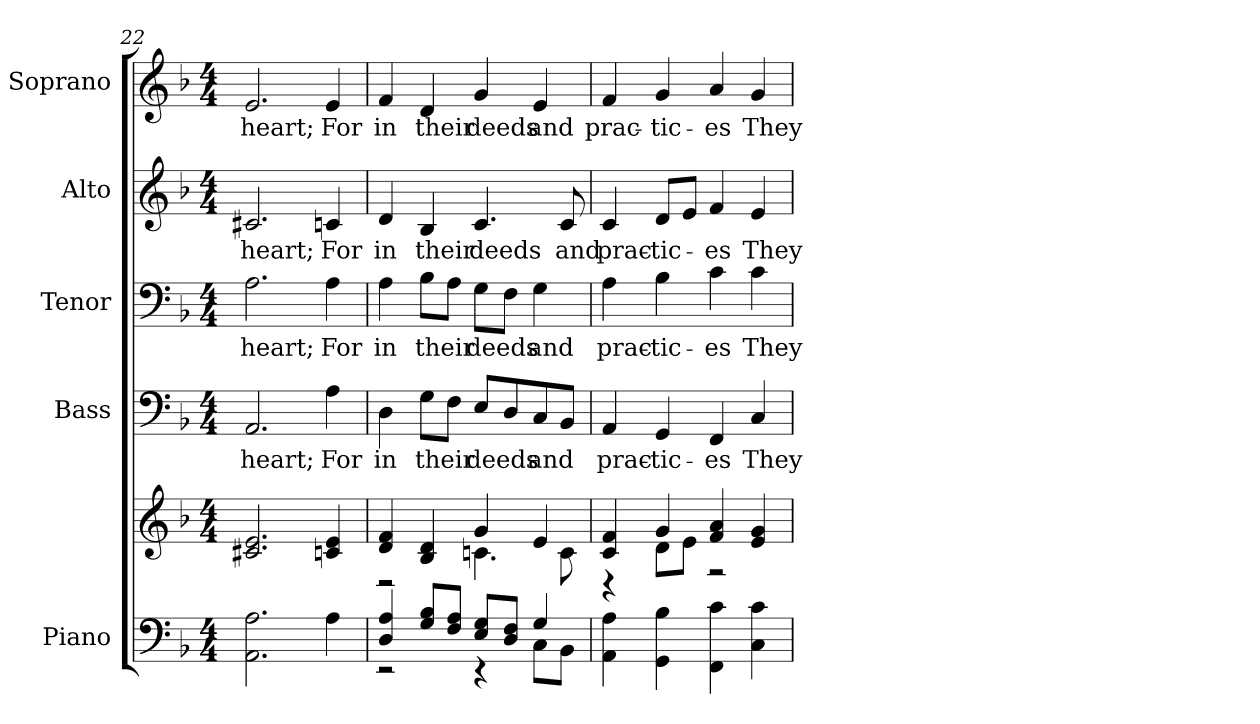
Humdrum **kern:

**kern	**kern	**kern	**text	**kern	**text	**kern	**text	**kern	**text
*part5	*part5	*part4	*part4	*part3	*part3	*part2	*part2	*part1	*part1
*staff6	*staff5	*staff4	*staff4	*staff3	*staff3	*staff2	*staff2	*staff1	*staff1
*I"Piano	*	*I"Bass	*	*I"Tenor	*	*I"Alto	*	*I"Soprano	*
*I'Pno.	*	*I'B.	*	*I'T.	*	*I'A.	*	*I'S.	*
!!LO:PB:g=z
*clefF4	*clefG2	*clefF4	*	*clefF4	*	*clefG2	*	*clefG2	*
*k[b-]	*k[b-]	*k[b-]	*	*k[b-]	*	*k[b-]	*	*k[b-]	*
*F:	*F:	*F:	*	*F:	*	*F:	*	*F:	*
*M4/4	*M4/4	*M4/4	*	*M4/4	*	*M4/4	*	*M4/4	*
=22	=22	=22	=22	=22	=22	=22	=22	=22	=22
!	!	!	!LO:LY:b:color=#000000	!	!	!	!	!	!
!	!	!	!	!	!LO:LY:b:color=#000000	!	!	!	!
!	!	!	!	!	!	!	!LO:LY:b:color=#000000	!	!
!	!	!	!	!	!	!	!	!	!LO:LY:b:color=#000000
2.AAi\ 2.Ai	2.c#Xi/ 2.ei	2.AAi/	heart;	2.Ai\	heart;	2.c#Xi/	heart;	2.ei/	heart;
!	!	!	!LO:LY:b:color=#000000	!	!	!	!	!	!
!	!	!	!	!	!LO:LY:b:color=#000000	!	!	!	!
!	!	!	!	!	!	!	!LO:LY:b:color=#000000	!	!
!	!	!	!	!	!	!	!	!	!LO:LY:b:color=#000000
4Ai\	4cni/ 4ei	4Ai\	For	4Ai\	For	4cni/	For	4ei/	For
=23	=23	=23	=23	=23	=23	=23	=23	=23	=23
*^	*^	*	*	*	*	*	*	*	*
!	!	!	!	!	!LO:LY:b:color=#000000	!	!	!	!	!	!
!	!	!	!	!	!	!	!LO:LY:b:color=#000000	!	!	!	!
!	!	!	!	!	!	!	!	!	!LO:LY:b:color=#000000	!	!
!	!	!	!	!	!	!	!	!	!	!	!LO:LY:b:color=#000000
4Di/ 4Ai	2r	4di/ 4fi	2r	4Di\	in	4Ai\	in	4di/	in	4fi/	in
!	!	!	!	!	!LO:LY:b:color=#000000	!	!	!	!	!	!
!	!	!	!	!	!	!	!LO:LY:b:color=#000000	!	!	!	!
!	!	!	!	!	!	!	!	!	!LO:LY:b:color=#000000	!	!
!	!	!	!	!	!	!	!	!	!	!	!LO:LY:b:color=#000000
8Gi/ 8B-iL	.	4B-i/ 4di	.	8Gi\L	their	8B-i\L	their	4B-i/	their	4di/	their
8Fi/ 8AiJ	.	.	.	8Fi\J	.	8Ai\J	.	.	.	.	.
!	!	!	!	!	!LO:LY:b:color=#000000	!	!	!	!	!	!
!	!	!	!	!	!	!	!LO:LY:b:color=#000000	!	!	!	!
!	!	!	!	!	!	!	!	!	!LO:LY:b:color=#000000	!	!
!	!	!	!	!	!	!	!	!	!	!	!LO:LY:b:color=#000000
8Ei/ 8GiL	4r	4gi/	4.cni\	8Ei/L	deeds	8Gi\L	deeds	4.ci/	deeds	4gi/	deeds
8Di/ 8FiJ	.	.	.	8Di/	.	8Fi\J	.	.	.	.	.
!	!	!	!	!	!LO:LY:b:color=#000000	!	!	!	!	!	!
!	!	!	!	!	!	!	!LO:LY:b:color=#000000	!	!	!	!
!	!	!	!	!	!	!	!	!	!	!	!LO:LY:b:color=#000000
4Gi/	8Ci\L	4ei/	.	8Ci/	and	4Gi\	and	.	.	4ei/	and
!	!	!	!	!	!	!	!	!	!LO:LY:b:color=#000000	!	!
.	8BB-i\J	.	8ci\	8BB-i/J	.	.	.	8ci/	and	.	.
*v	*v	*	*	*	*	*	*	*	*	*	*
=24	=24	=24	=24	=24	=24	=24	=24	=24	=24	=24
*^	*	*	*	*	*	*	*	*	*	*
!	!	!	!	!	!LO:LY:b:color=#000000	!	!	!	!	!	!
*v	*v	*	*	*	*	*	*	*	*	*	*
*^	*	*	*	*	*	*	*	*	*	*
!	!	!	!	!	!	!	!LO:LY:b:color=#000000	!	!	!	!
*v	*v	*	*	*	*	*	*	*	*	*	*
*^	*	*	*	*	*	*	*	*	*	*
!	!	!	!	!	!	!	!	!	!LO:LY:b:color=#000000	!	!
*v	*v	*	*	*	*	*	*	*	*	*	*
*^	*	*	*	*	*	*	*	*	*	*
!	!	!	!	!	!	!	!	!	!	!	!LO:LY:b:color=#000000
*v	*v	*	*	*	*	*	*	*	*	*	*
4AAi\ 4Ai	4ci/ 4fi	4r	4AAi/	prac-	4Ai\	prac-	4ci/	prac-	4fi/	prac-
!	!	!	!	!LO:LY:b:color=#000000	!	!	!	!	!	!
!	!	!	!	!	!	!LO:LY:b:color=#000000	!	!	!	!
!	!	!	!	!	!	!	!	!LO:LY:b:color=#000000	!	!
!	!	!	!	!	!	!	!	!	!	!LO:LY:b:color=#000000
4GGi\ 4B-i	4gi/	8di\L	4GGi/	-tic-	4B-i\	-tic-	8di/L	-tic-	4gi/	-tic-
.	.	8ei\J	.	.	.	.	8ei/J	.	.	.
!	!	!	!	!LO:LY:b:color=#000000	!	!	!	!	!	!
!	!	!	!	!	!	!LO:LY:b:color=#000000	!	!	!	!
!	!	!	!	!	!	!	!	!LO:LY:b:color=#000000	!	!
!	!	!	!	!	!	!	!	!	!	!LO:LY:b:color=#000000
4FFi\ 4ci	4fi/ 4ai	2r	4FFi/	-es	4ci\	-es	4fi/	-es	4ai/	-es
!	!	!	!	!LO:LY:b:color=#000000	!	!	!	!	!	!
!	!	!	!	!	!	!LO:LY:b:color=#000000	!	!	!	!
!	!	!	!	!	!	!	!	!LO:LY:b:color=#000000	!	!
!	!	!	!	!	!	!	!	!	!	!LO:LY:b:color=#000000
4Ci\ 4ci	4ei/ 4gi	.	4Ci/	They	4ci\	They	4ei/	They	4gi/	They
*	*v	*v	*	*	*	*	*	*	*	*
=	=	=	=	=	=	=	=	=	=
*-	*-	*-	*-	*-	*-	*-	*-	*-	*-
